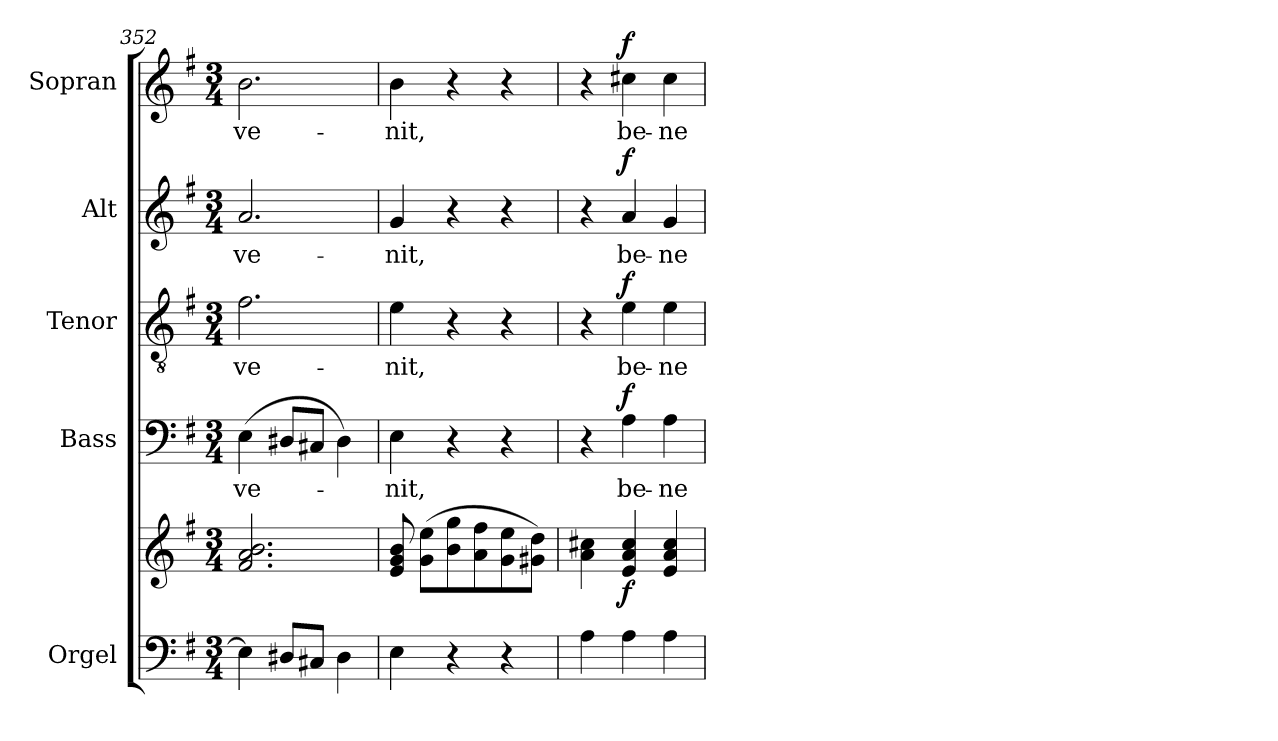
**kern	**kern	**dynam	**kern	**text	**dynam	**kern	**text	**dynam	**kern	**text	**dynam	**kern	**text	**dynam
*part5	*part5	*part5	*part4	*part4	*part4	*part3	*part3	*part3	*part2	*part2	*part2	*part1	*part1	*part1
*staff6	*staff5	*staff5/6	*staff4	*staff4	*staff4	*staff3	*staff3	*staff3	*staff2	*staff2	*staff2	*staff1	*staff1	*staff1
*I"Orgel	*	*	*I"Bass	*	*	*I"Tenor	*	*	*I"Alt	*	*	*I"Sopran	*	*
*I'Org.	*	*	*I'B.	*	*	*I'T.	*	*	*I'A.	*	*	*I'S.	*	*
*clefF4	*clefG2	*	*clefF4	*	*	*clefGv2	*	*	*clefG2	*	*	*clefG2	*	*
*k[f#]	*k[f#]	*	*k[f#]	*	*	*k[f#]	*	*	*k[f#]	*	*	*k[f#]	*	*
*G:	*G:	*	*G:	*	*	*G:	*	*	*G:	*	*	*G:	*	*
*M3/4	*M3/4	*	*M3/4	*	*	*M3/4	*	*	*M3/4	*	*	*M3/4	*	*
=352	=352	=352	=352	=352	=352	=352	=352	=352	=352	=352	=352	=352	=352	=352
!	!	!	!	!LO:LY:b	!	!	!LO:LY:b	!	!	!LO:LY:b	!	!	!LO:LY:b	!
4E\]	2.f#/ 2.a/ 2.b/	.	(>4E\	ve-	.	2.f#\	ve-	.	2.a/	ve-	.	2.b\	ve-	.
8D#X/L	.	.	8D#X/L	.	.	.	.	.	.	.	.	.	.	.
8C#X/J	.	.	8C#X/J	.	.	.	.	.	.	.	.	.	.	.
4D#\	.	.	4D#\)	.	.	.	.	.	.	.	.	.	.	.
!!LO:PB:g=z
=353	=353	=353	=353	=353	=353	=353	=353	=353	=353	=353	=353	=353	=353	=353
!	!	!	!	!LO:LY:b	!	!	!LO:LY:b	!	!	!LO:LY:b	!	!	!LO:LY:b	!
4E\	8e/ 8g/ 8b/	.	4E\	-nit,	.	4e\	-nit,	.	4g/	-nit,	.	4b\	-nit,	.
.	(>8g\ 8ee\L	.	.	.	.	.	.	.	.	.	.	.	.	.
4r	8b\ 8gg\	.	4r	.	.	4r	.	.	4r	.	.	4r	.	.
.	8a\ 8ff#\	.	.	.	.	.	.	.	.	.	.	.	.	.
4r	8g\ 8ee\	.	4r	.	.	4r	.	.	4r	.	.	4r	.	.
.	8g#X\ 8dd\J)	.	.	.	.	.	.	.	.	.	.	.	.	.
=354	=354	=354	=354	=354	=354	=354	=354	=354	=354	=354	=354	=354	=354	=354
4A\	4a\ 4cc#X\	.	4r	.	.	4r	.	.	4r	.	.	4r	.	.
!	!	!LO:DY:b	!	!LO:LY:b	!LO:DY:a	!	!LO:LY:b	!LO:DY:a	!	!LO:LY:b	!LO:DY:a	!	!LO:LY:b	!LO:DY:a
4A\	4e/ 4a/ 4cc#/	f	4A\	be-	f	4e\	be-	f	4a/	be-	f	4cc#X\	be-	f
!	!	!	!	!LO:LY:b	!	!	!LO:LY:b	!	!	!LO:LY:b	!	!	!LO:LY:b	!
4A\	4e/ 4a/ 4cc#/	.	4A\	-ne-	.	4e\	-ne-	.	4g/	-ne-	.	4cc#\	-ne-	.
=	=	=	=	=	=	=	=	=	=	=	=	=	=	=
*-	*-	*-	*-	*-	*-	*-	*-	*-	*-	*-	*-	*-	*-	*-
